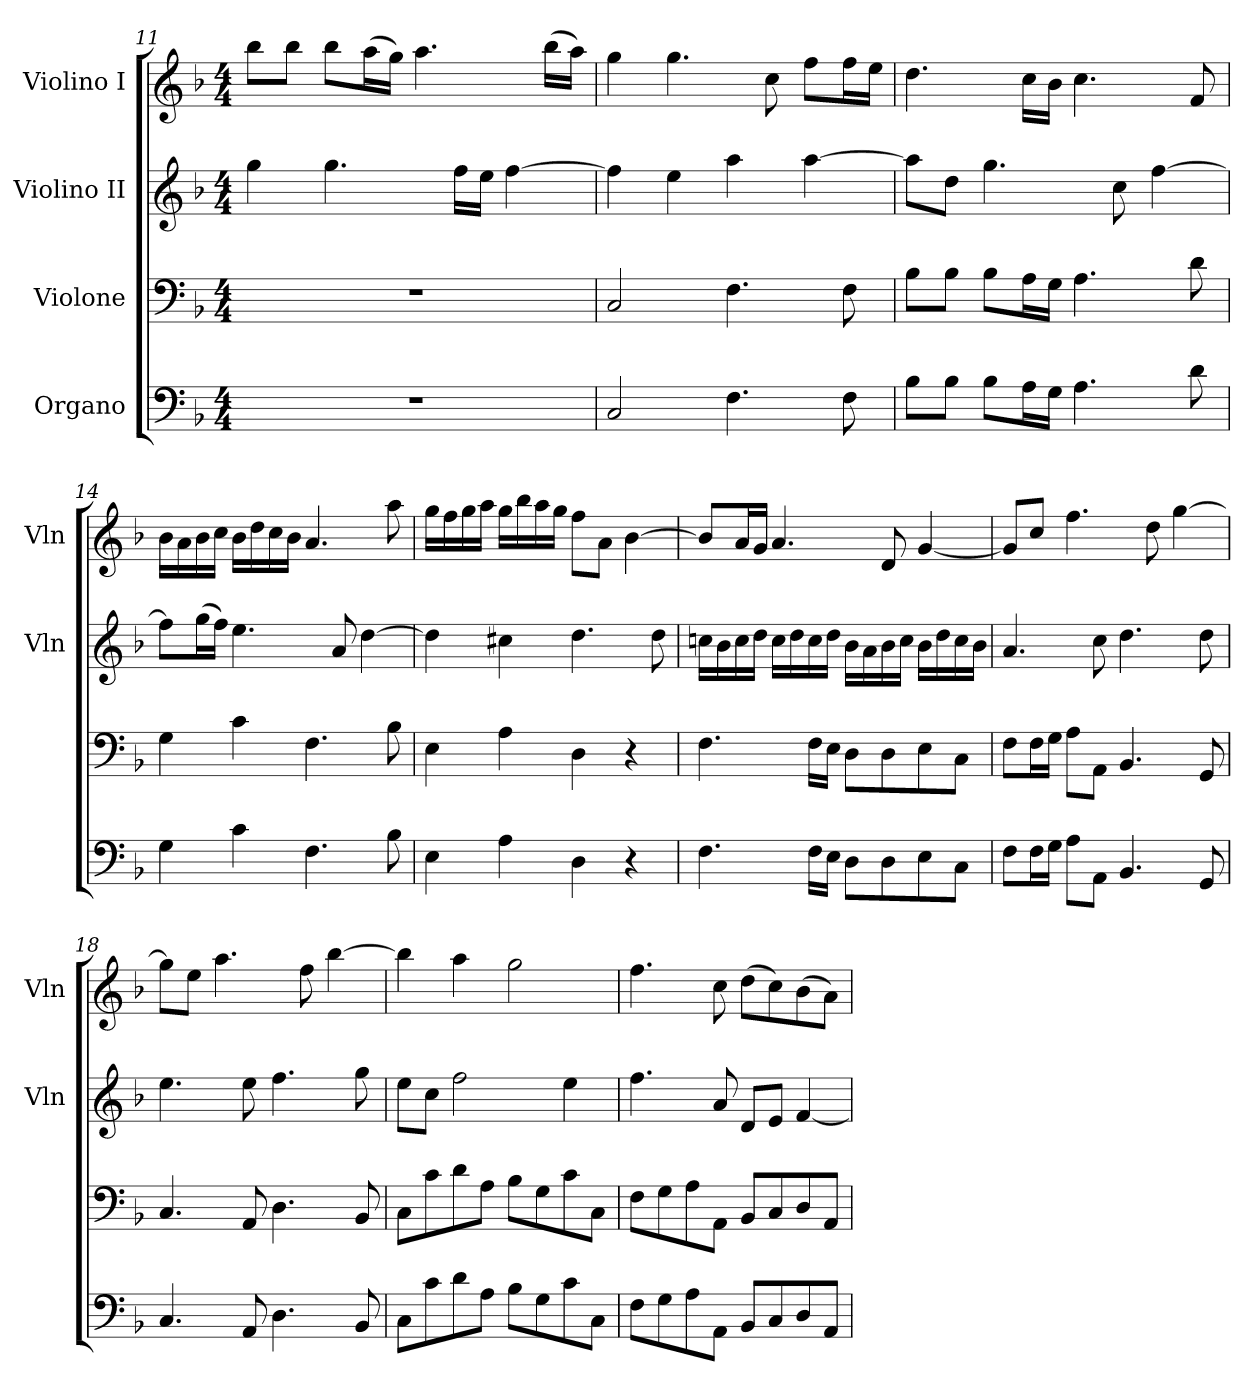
**kern	**kern	**kern	**kern
*part4	*part3	*part2	*part1
*staff4	*staff3	*staff2	*staff1
*I"Organo	*I"Violone	*I"Violino II	*I"Violino I
*	*	*I'Vln	*I'Vln
*clefF4	*clefF4	*clefG2	*clefG2
*k[b-]	*k[b-]	*k[b-]	*k[b-]
*F:	*F:	*F:	*F:
*M4/4	*M4/4	*M4/4	*M4/4
=11	=11	=11	=11
1r	1r	4gg	8bb-L
.	.	.	8bb-J
.	.	4.gg	8bb-L
.	.	.	(16aaL
.	.	.	16ggJJ)
.	.	.	4.aa
.	.	16ffLL	.
.	.	16eeJJ	.
.	.	[4ff	.
.	.	.	(16bb-LL
.	.	.	16aaJJ)
=12	=12	=12	=12
2C	2C	4ff]	4gg
.	.	4ee	4.gg
4.F	4.F	4aa	.
.	.	.	8cc
.	.	[4aa	8ffL
8F	8F	.	16ffL
.	.	.	16eeJJ
=13	=13	=13	=13
8B-L	8B-L	8aaL]	4.dd
8B-J	8B-J	8ddJ	.
8B-L	8B-L	4.gg	.
16AL	16AL	.	16ccLL
16GJJ	16GJJ	.	16b-JJ
4.A	4.A	.	4.cc
.	.	8cc	.
.	.	[4ff	.
8d	8d	.	8f
=14	=14	=14	=14
4G	4G	8ffL]	16b-LL
.	.	.	16a
.	.	(16ggL	16b-
.	.	16ffJJ)	16ccJJ
4c	4c	4.ee	16b-LL
.	.	.	16dd
.	.	.	16cc
.	.	.	16b-JJ
4.F	4.F	.	4.a
.	.	8a	.
.	.	[4dd	.
8B-	8B-	.	8aa
=15	=15	=15	=15
4E	4E	4dd]	16ggLL
.	.	.	16ff
.	.	.	16gg
.	.	.	16aaJJ
4A	4A	4cc#X	16ggLL
.	.	.	16bb-
.	.	.	16aa
.	.	.	16ggJJ
4D	4D	4.dd	8ffL
.	.	.	8aJ
4r	4r	.	[4b-
.	.	8dd	.
=16	=16	=16	=16
4.F	4.F	16ccnLL	8b-L]
.	.	16b-	.
.	.	16cc	16aL
.	.	16ddJJ	16gJJ
.	.	16ccLL	4.a
.	.	16dd	.
16FLL	16FLL	16cc	.
16EJJ	16EJJ	16ddJJ	.
8DL	8DL	16b-LL	.
.	.	16a	.
8D	8D	16b-	8d
.	.	16ccJJ	.
8E	8E	16b-LL	[4g
.	.	16dd	.
8CJ	8CJ	16cc	.
.	.	16b-JJ	.
=17	=17	=17	=17
8FL	8FL	4.a	8gL]
16FL	16FL	.	8ccJ
16GJJ	16GJJ	.	.
8AL	8AL	.	4.ff
8AAJ	8AAJ	8cc	.
4.BB-	4.BB-	4.dd	.
.	.	.	8dd
.	.	.	[4gg
8GG	8GG	8dd	.
=18	=18	=18	=18
4.C	4.C	4.ee	8ggL]
.	.	.	8eeJ
.	.	.	4.aa
8AA	8AA	8ee	.
4.D	4.D	4.ff	.
.	.	.	8ff
.	.	.	[4bb-
8BB-	8BB-	8gg	.
=19	=19	=19	=19
8CL	8CL	8eeL	4bb-]
8c	8c	8ccJ	.
8d	8d	2ff	4aa
8AJ	8AJ	.	.
8B-L	8B-L	.	2gg
8G	8G	.	.
8c	8c	4ee	.
8CJ	8CJ	.	.
=20	=20	=20	=20
8FL	8FL	4.ff	4.ff
8G	8G	.	.
8A	8A	.	.
8AAJ	8AAJ	8a	8cc
8BB-L	8BB-L	8dL	(8ddL
8C	8C	8eJ	8cc)
8D	8D	[4f	(8b-
8AAJ	8AAJ	.	8aJ)
=	=	=	=
*-	*-	*-	*-
